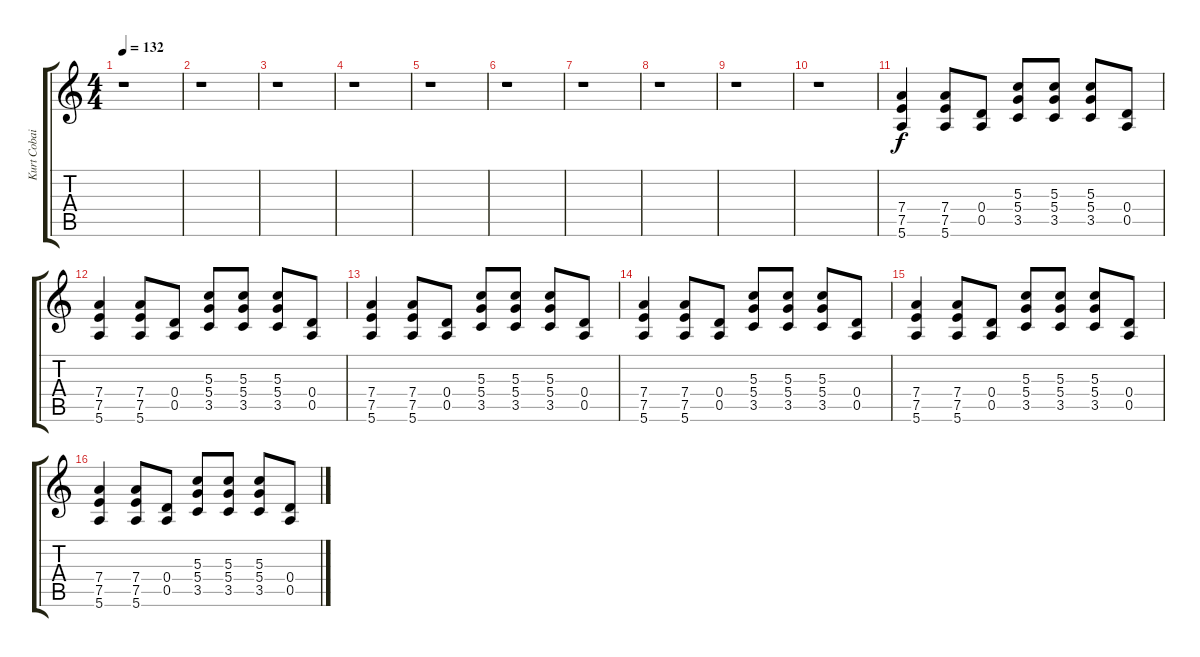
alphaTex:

\track ("Kurt Cobain - Guitar" "Kurt Cobai") {instrument distortionguitar}
\staff {score tabs}
\tuning (E4 B3 G3 D3 A2 E2) {hide}
\ts (4 4)
\tempo 132
\clef g2
\ks c
r.1{dy f instrument distortionguitar} |
r.1 |
r.1 |
r.1 |
r.1 |
r.1 |
r.1 |
r.1 |
r.1 |
r.1 |
(7.4 7.5 5.6).4 (7.4 7.5 5.6).8 (0.4 0.5).8 (5.3 5.4 3.5).8 (5.3 5.4 3.5).8 (5.3 5.4 3.5).8 (0.4 0.5).8 |
(7.4 7.5 5.6).4 (7.4 7.5 5.6).8 (0.4 0.5).8 (5.3 5.4 3.5).8 (5.3 5.4 3.5).8 (5.3 5.4 3.5).8 (0.4 0.5).8 |
(7.4 7.5 5.6).4 (7.4 7.5 5.6).8 (0.4 0.5).8 (5.3 5.4 3.5).8 (5.3 5.4 3.5).8 (5.3 5.4 3.5).8 (0.4 0.5).8 |
(7.4 7.5 5.6).4 (7.4 7.5 5.6).8 (0.4 0.5).8 (5.3 5.4 3.5).8 (5.3 5.4 3.5).8 (5.3 5.4 3.5).8 (0.4 0.5).8 |
(7.4 7.5 5.6).4 (7.4 7.5 5.6).8 (0.4 0.5).8 (5.3 5.4 3.5).8 (5.3 5.4 3.5).8 (5.3 5.4 3.5).8 (0.4 0.5).8 |
(7.4 7.5 5.6).4 (7.4 7.5 5.6).8 (0.4 0.5).8 (5.3 5.4 3.5).8 (5.3 5.4 3.5).8 (5.3 5.4 3.5).8 (0.4 0.5).8
